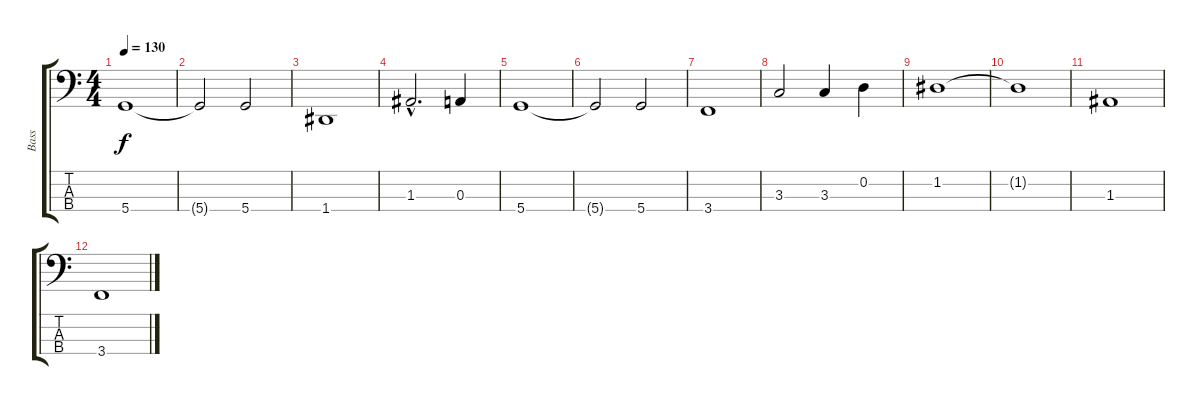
\track ("Bass" "Bass") {instrument electricbassfinger}
\staff {score tabs}
\tuning (G2 D2 A1 D1) {hide}
\ts (4 4)
\tempo 130
\clef f4
\ks c
5.4.1{dy f} |
5.4{t}.2 5.4.2 |
1.4.1 |
1.3{hac}.2{d} 0.3.4 |
5.4.1 |
5.4{t}.2 5.4.2 |
3.4.1 |
3.3.2 3.3.4 0.2.4 |
1.2.1 |
1.2{t}.1 |
1.3.1 |
3.4.1
